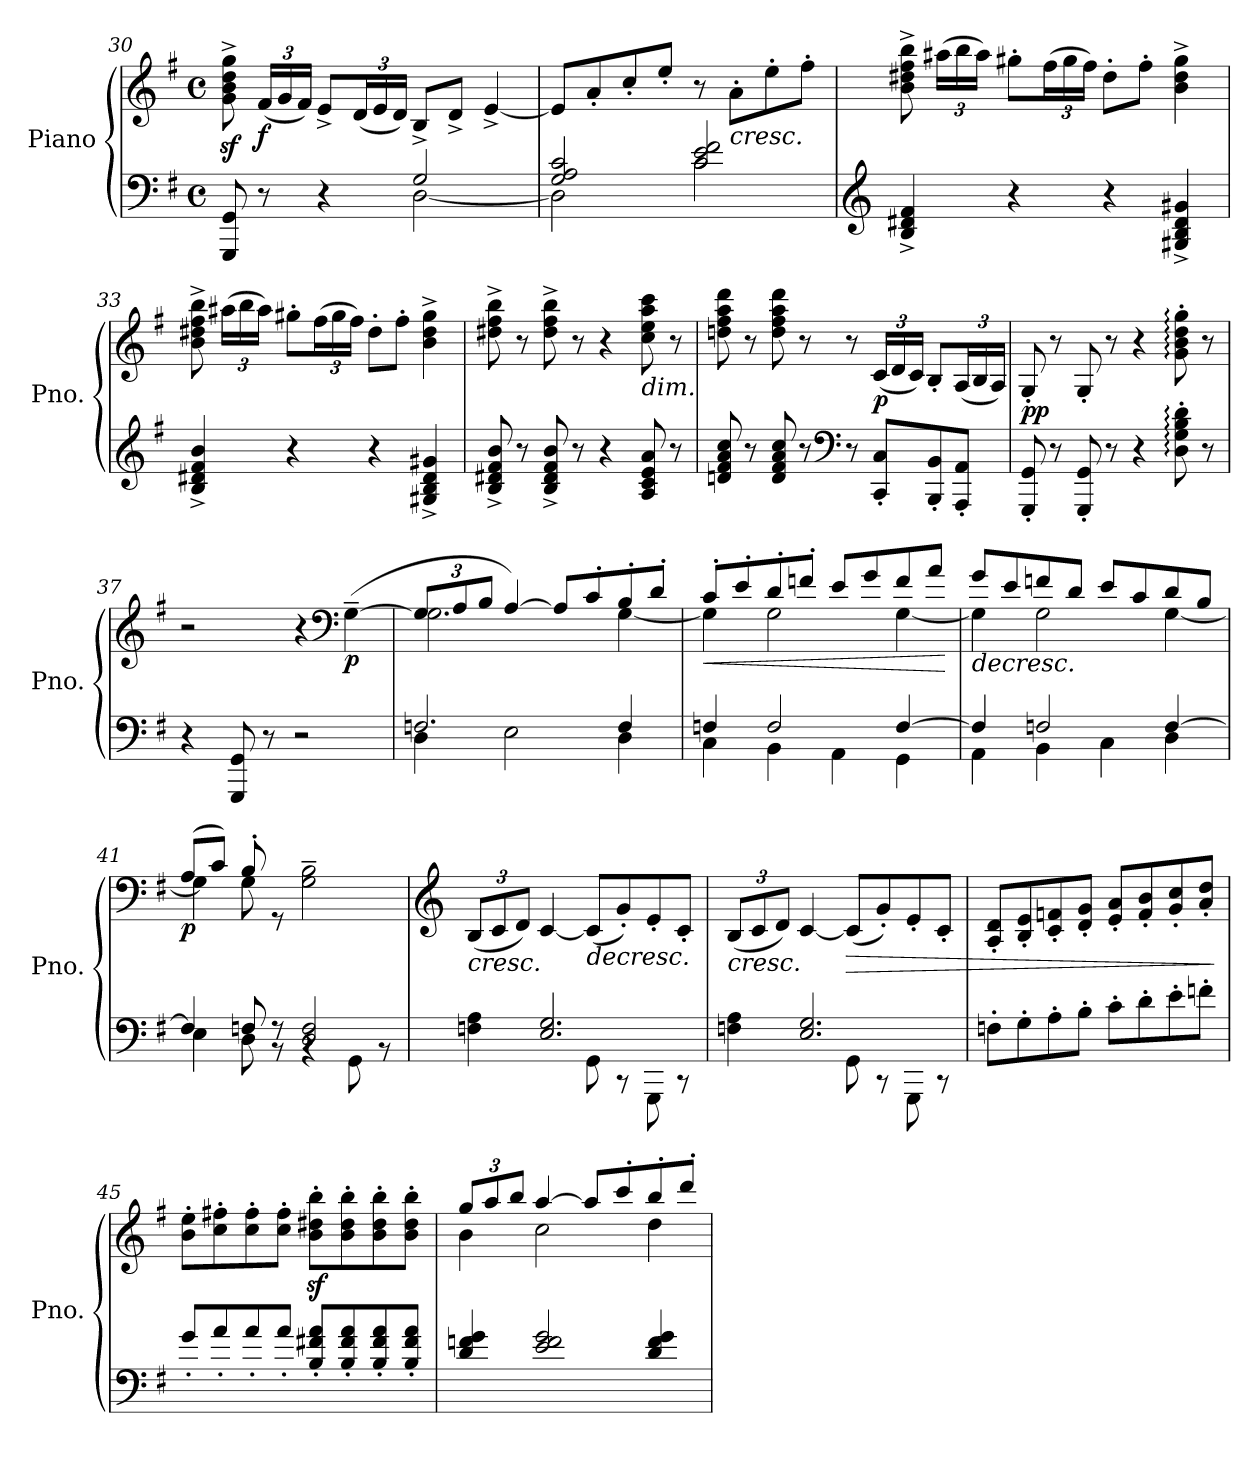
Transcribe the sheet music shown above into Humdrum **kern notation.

**kern	**kern	**dynam
*part1	*part1	*part1
*staff2	*staff1	*staff1/2
*I"Piano	*	*
*I'Pno.	*	*
*clefF4	*clefG2	*
*k[f#]	*k[f#]	*
*M4/4	*M4/4	*
*met(c)	*met(c)	*
=30	=30	=30
*^	*	*
8GGG/ 8GG/	2ryy	8g\z<^ 8b\z<^ 8dd\z<^ 8gg\z<^	.
*	*	*Xbrackettup	*
!	!	!	!LO:DY:b
8r	.	(<24f#/LL	f
.	.	24g/	.
.	.	24f#/JJ)	.
4r	.	8e^/L	.
.	.	(<24d/L	.
.	.	24e/	.
.	.	24d/JJ)	.
2G/	[2D\	8B^/L	.
.	.	8d^/J	.
.	.	[4e^/	.
=31	=31	=31	=31
2G/ 2A/ 2c/	2D\]	8e/L]	.
.	.	8a'/	.
.	.	8cc'/	.
.	.	8ee'/J	.
2c/ 2e/ 2f#/	2c\	8r	.
!	!	!	!LO:HP:b
.	.	8a'\L	<
.	.	8ee'\	.
.	.	8ff#'\J	.
*v	*v	*	*
!!LO:PB:g=z
=32	=32	=32
*clefG2	*	*
!	!	!LO:DY:b
!	!	!LO:DY:n=1:b
4B/^ 4d#X/^ 4f#/^	8b\^ 8dd#X\^ 8ff#\^ 8bb\^	other-dynamics f
.	(>24aa#X\LL	.
.	24bb\	.
.	24aa#\JJ)	.
4r	8gg#X'\L	.
.	(>24ff#\L	.
.	24gg#\	.
.	24ff#\JJ)	.
4r	8dd#'\L	.
.	8ff#'\J	.
4G#X/^ 4B/^ 4d#/^ 4g#X/^	4b\^ 4dd#\^ 4gg#\^	.
=33	=33	=33
4B/^ 4d#X/^ 4f#/^ 4b/^	8b\^ 8dd#X\^ 8ff#\^ 8bb\^	.
.	(>24aa#X\LL	.
.	24bb\	.
.	24aa#\JJ)	.
4r	8gg#X'\L	.
.	(>24ff#\L	.
.	24gg#\	.
.	24ff#\JJ)	.
4r	8dd#'\L	.
.	8ff#'\J	.
4G#X/^ 4B/^ 4d#/^ 4g#X/^	4b\^ 4dd#\^ 4gg#\^	.
=34	=34	=34
8B/^ 8d#X/^ 8f#/^ 8b/^	8dd#X\^ 8ff#\^ 8bb\^	.
8r	8r	.
8B/^ 8d#/^ 8f#/^ 8b/^	8dd#\^ 8ff#\^ 8bb\^	.
8r	8r	.
4r	4r	.
!	!LO:TX:b:i:t=dim.	!
8A/ 8c/ 8e/ 8a/	8cc\ 8ee\ 8aa\ 8ccc\	.
8r	8r	.
!!LO:LB:g=z
=35	=35	=35
8dn/ 8f#/ 8a/ 8cc/	8ddn\ 8ff#\ 8aa\ 8ddd\	.
8r	8r	.
8d/ 8f#/ 8a/ 8cc/	8dd\ 8ff#\ 8aa\ 8ddd\	.
8r	8r	.
*clefF4	*	*
8r	8r	.
!	!	!LO:DY:b
8CC/' 8C/'L	(<24c/LL	p
.	24d/	.
.	24c/JJ)	.
8BBB/' 8BB/'	8B'/L	.
8AAA/' 8AA/'J	(<24A/L	.
.	24B/	.
.	24A/JJ)	.
=36	=36	=36
!	!	!LO:DY:b
8GGG/' 8GG/'	8G'/	pp
8r	8r	.
8GGG/' 8GG/'	8G'/	.
8r	8r	.
4r	4r	.
8D\:' 8G\:' 8B\:' 8d\:'	8g\:' 8b\:' 8dd\:' 8gg\:'	.
8r	8r	.
=37	=37	=37
4r	2r	.
8GGG/ 8GG/	.	.
8r	.	.
2r	4r	.
*	*clefF4	*
!	!	!LO:DY:b
.	(>[4G~\	p
=38	=38	=38
*^	*^	*
2.Fn/	4D\	12G/L]	2.G\	.
.	.	12A/	.	.
.	.	12B/J	.	.
.	2E\	[4A/)	.	.
.	.	8A/L]	.	.
.	.	8c'/	.	.
4F/	4D\	8B'/	[4G\	.
.	.	8d'/J	.	.
!!LO:LB:g=z	!!
=39	=39	=39	=39	=39
!	!	!	!	!LO:HP:b
4Fn/	4C\	8c'/L	4G\]	<
.	.	8e'/	.	.
2F/	4BB\	8d'/	2G\	.
.	.	8fn'/J	.	.
.	4AA\	8e/L	.	.
.	.	8g/	.	.
[4F/	4GG\	8f/	[4G\	.
.	.	8a/J	.	.
*v	*v	*	*	*
*	*v	*v	*
.	.	[
=40	=40	=40
*^	*	*
!	!	!	!LO:HP:b
*	*	*^	*
4F/]	4AA\	8g/L	4G\]	>
.	.	8e/	.	.
2Fn/	4BB\	8fn/	2G\	.
.	.	8d/J	.	.
.	4C\	8e/L	.	.
.	.	8c/	.	.
[4F/	4D\	8d/	[4G\	.
.	.	8B/J	.	.
*v	*v	*	*	*
*	*v	*v	*
.	.	[
=41	=41	=41
*^	*^	*
!	!	!	!	!LO:DY:b
4F/]	4E\	(>8A/L	4G\]	p
.	.	8c/J)	.	.
8Fn/	8D\	8B'/	8G\	.
8r	8rBB	8rGG	2ryy	.
2D/ 2F/	4rBB	2G\~ 2B\~	.	.
.	8GG\	.	.	.
.	8rBB	.	8ryy	.
*	*	*v	*v	*
=42	=42	=42	=42
*	*	*clefG2	*
*	*	*^	*
!	!	!	!	!LO:HP:b
*	*	*v	*v	*
4Fn\ 4A\	2ryy	(<12B/L	<
.	.	12c/	.
.	.	12d/J)	.
2.E/ 2.G/	.	[4c/	]
!	!	!	!LO:HP:b
.	8GG\	(<8c/L]	>
.	8r	8g'/)	.
.	8GGG\	8e'/	.
.	8r	8c'/J	[
=43	=43	=43	=43
!	!	!	!LO:HP:b
4Fn\ 4A\	2ryy	(<12B/L	<
.	.	12c/	.
.	.	12d/J)	.
2.E/ 2.G/	.	[4c/	]
!	!	!	!LO:HP:b
.	8GG\	(<8c/L]	>
.	8r	8g'/)	.
.	8GGG\	8e'/	.
.	8r	8c'/J	[
*v	*v	*	*
!!LO:LB:g=z
=44	=44	=44
8Fn'\L	8A/' 8d/'L	.
8G'\	8B/' 8e/'	.
8A'\	8c/' 8fn/'	.
8B'\J	8d/' 8g/'J	.
8c'\L	8e/' 8a/'L	.
8d'\	8f/' 8b/'	.
8e'\	8g/' 8cc/'	.
8fn'\J	8a/' 8dd/'J	.
.	.	]
=45	=45	=45
8g'/L	8b\' 8ee\'L	.
8a'/	8cc\' 8ff#X\'	.
8a'/	8cc\' 8ff#\'	.
8a'/J	8cc\' 8ff#\'J	.
8B/' 8f#X/' 8a/'L	8b\z<' 8dd#X\z<' 8bb\z<'L	.
8B/' 8f#/' 8a/'	8b\' 8dd#\' 8bb\'	.
8B/' 8f#/' 8a/'	8b\' 8dd#\' 8bb\'	.
8B/' 8f#/' 8a/'J	8b\' 8dd#\' 8bb\'J	.
=46	=46	=46
*	*^	*
4d/ 4fn/ 4g/	12gg/L	4b\	.
.	12aa/	.	.
.	12bb/J	.	.
2e/ 2f/ 2g/	[4aa/	2cc\	.
.	8aa/L]	.	.
.	8ccc'/	.	.
4d/ 4f/ 4g/	8bb'/	4dd\	.
.	8ddd'/J	.	.
*	*v	*v	*
=	=	=
*-	*-	*-
